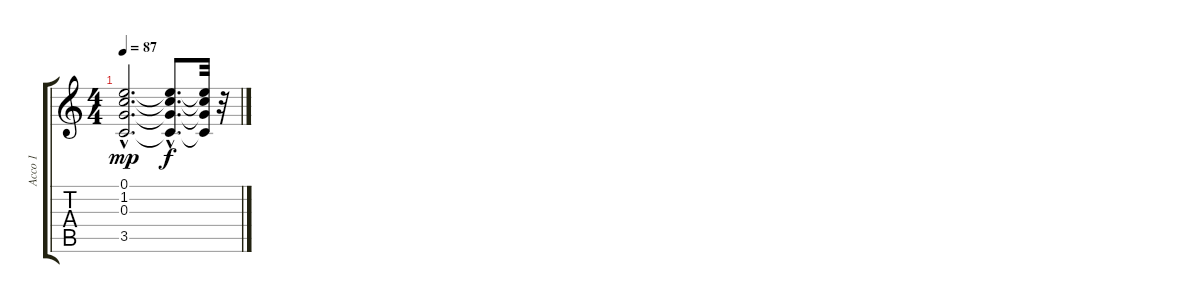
\track ("Acco 1" "Acco 1") {instrument acousticguitarnylon}
\staff {score tabs}
\tuning (E4 B3 G3 D3 A2 E2) {hide}
\ts (4 4)
\tempo 87
\clef g2
\ks c
(0.1{hac} 1.2{hac} 0.3{hac} 3.5{hac}).2{d dy mp} (0.1{hac t} 1.2{hac t} 0.3{hac t} 3.5{hac t}).8{d dy f} (0.1{t} 1.2{t} 0.3{t} 3.5{t}).32 r.32
